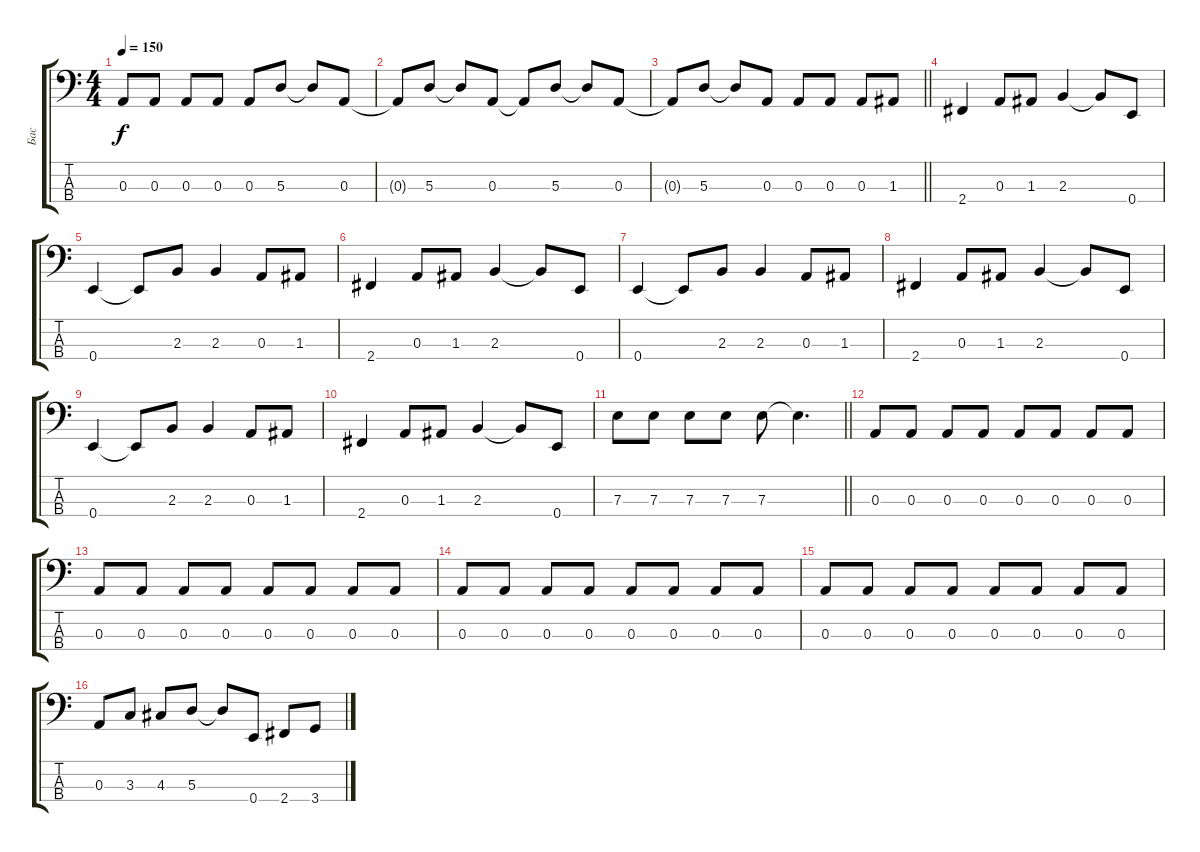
\track ("Бас" "Бас") {instrument electricbassfinger}
\staff {score tabs}
\tuning (G2 D2 A1 E1) {hide}
\ts (4 4)
\tempo 150
\clef f4
\ks c
0.3{t}.8{dy f} 0.3.8 0.3.8 0.3.8 0.3.8 5.3.8 5.3{t}.8 0.3.8 |
0.3{t}.8 5.3.8 5.3{t}.8 0.3.8 0.3{t}.8 5.3.8 5.3{t}.8 0.3.8 |
\barLineRight lightlight
0.3{t}.8 5.3.8 5.3{t}.8 0.3.8 0.3.8 0.3.8 0.3.8 1.3.8 |
2.4.4 0.3.8 1.3.8 2.3.4 2.3{t}.8 0.4.8 |
0.4.4 0.4{t}.8 2.3.8 2.3.4 0.3.8 1.3.8 |
2.4.4 0.3.8 1.3.8 2.3.4 2.3{t}.8 0.4.8 |
0.4.4 0.4{t}.8 2.3.8 2.3.4 0.3.8 1.3.8 |
2.4.4 0.3.8 1.3.8 2.3.4 2.3{t}.8 0.4.8 |
0.4.4 0.4{t}.8 2.3.8 2.3.4 0.3.8 1.3.8 |
2.4.4 0.3.8 1.3.8 2.3.4 2.3{t}.8 0.4.8 |
\barLineRight lightlight
7.3.8 7.3.8 7.3.8 7.3.8 7.3.8 7.3{t}.4{d} |
0.3.8 0.3.8 0.3.8 0.3.8 0.3.8 0.3.8 0.3.8 0.3.8 |
0.3.8 0.3.8 0.3.8 0.3.8 0.3.8 0.3.8 0.3.8 0.3.8 |
0.3.8 0.3.8 0.3.8 0.3.8 0.3.8 0.3.8 0.3.8 0.3.8 |
0.3.8 0.3.8 0.3.8 0.3.8 0.3.8 0.3.8 0.3.8 0.3.8 |
0.3.8 3.3.8 4.3.8 5.3.8 5.3{t}.8 0.4.8 2.4.8 3.4.8
